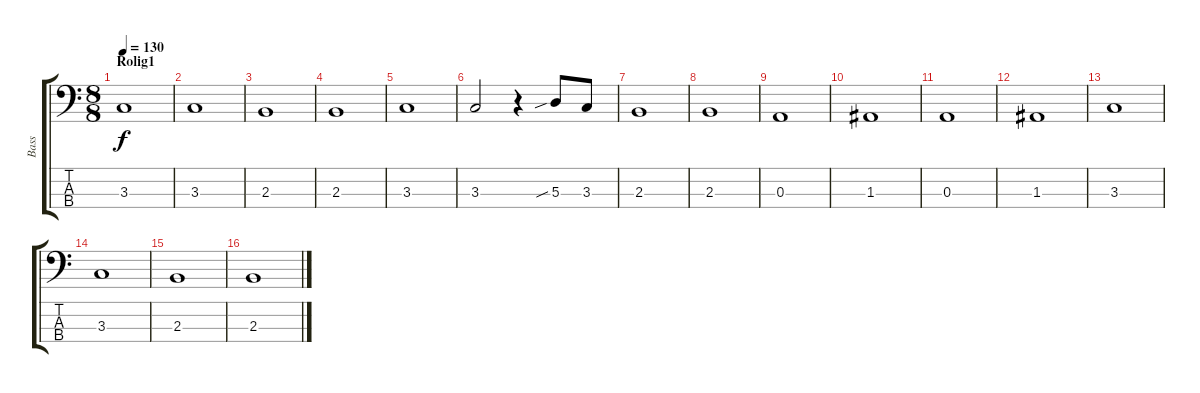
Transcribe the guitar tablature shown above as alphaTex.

\track ("Bass" "Bass") {instrument electricbasspick}
\staff {score tabs}
\tuning (G2 D2 A1 E1) {hide}
\ts (8 8)
\section ("" "Rolig1")
\tempo 130
\clef f4
\ks c
3.3.1{dy f} |
3.3.1 |
2.3.1 |
2.3.1 |
3.3.1 |
3.3.2 r.4 5.3{sib}.8 3.3.8 |
2.3.1 |
2.3.1 |
0.3.1 |
1.3.1 |
0.3.1 |
1.3.1 |
3.3.1 |
3.3.1 |
2.3.1 |
2.3.1
